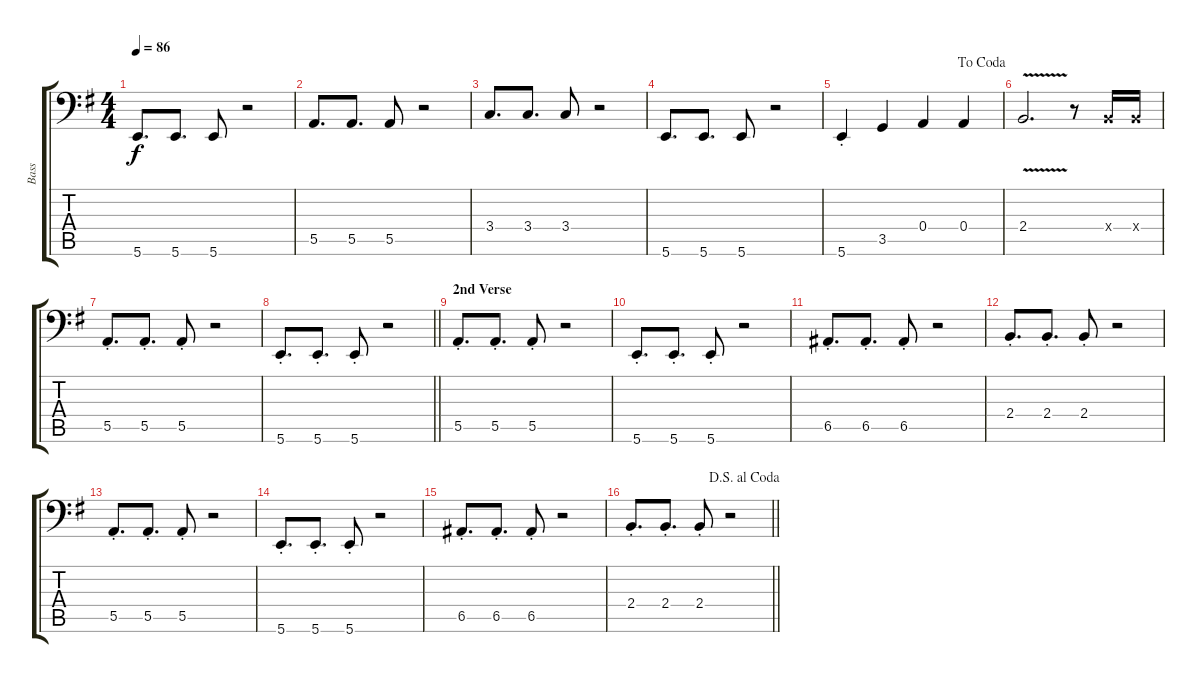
\track ("Bass" "Bass") {instrument electricbassfinger}
\staff {score tabs}
\tuning (C3 G2 D2 A1 E1 B0) {hide}
\ts (4 4)
\tempo 86
\clef f4
\ks g
5.6.8{d dy f} 5.6.8{d} 5.6.8 r.2 |
5.5.8{d} 5.5.8{d} 5.5.8 r.2 |
3.4.8{d} 3.4.8{d} 3.4.8 r.2 |
5.6.8{d} 5.6.8{d} 5.6.8 r.2 |
\jump dacoda
5.6{st}.4 3.5.4 0.4.4 0.4.4 |
2.4{v}.2{d} r.8 2.4{x}.16 2.4{x}.16 |
5.5{st}.8{d} 5.5{st}.8{d} 5.5{st}.8 r.2 |
\barLineRight lightlight
5.6{st}.8{d} 5.6{st}.8{d} 5.6{st}.8 r.2 |
\section ("" "2nd Verse")
5.5{st}.8{d} 5.5{st}.8{d} 5.5{st}.8 r.2 |
5.6{st}.8{d} 5.6{st}.8{d} 5.6{st}.8 r.2 |
6.5{st}.8{d} 6.5{st}.8{d} 6.5{st}.8 r.2 |
2.4{st}.8{d} 2.4{st}.8{d} 2.4{st}.8 r.2 |
5.5{st}.8{d} 5.5{st}.8{d} 5.5{st}.8 r.2 |
5.6{st}.8{d} 5.6{st}.8{d} 5.6{st}.8 r.2 |
6.5{st}.8{d} 6.5{st}.8{d} 6.5{st}.8 r.2 |
\jump dalsegnoalcoda
\barLineRight lightlight
2.4{st}.8{d} 2.4{st}.8{d} 2.4{st}.8 r.2
